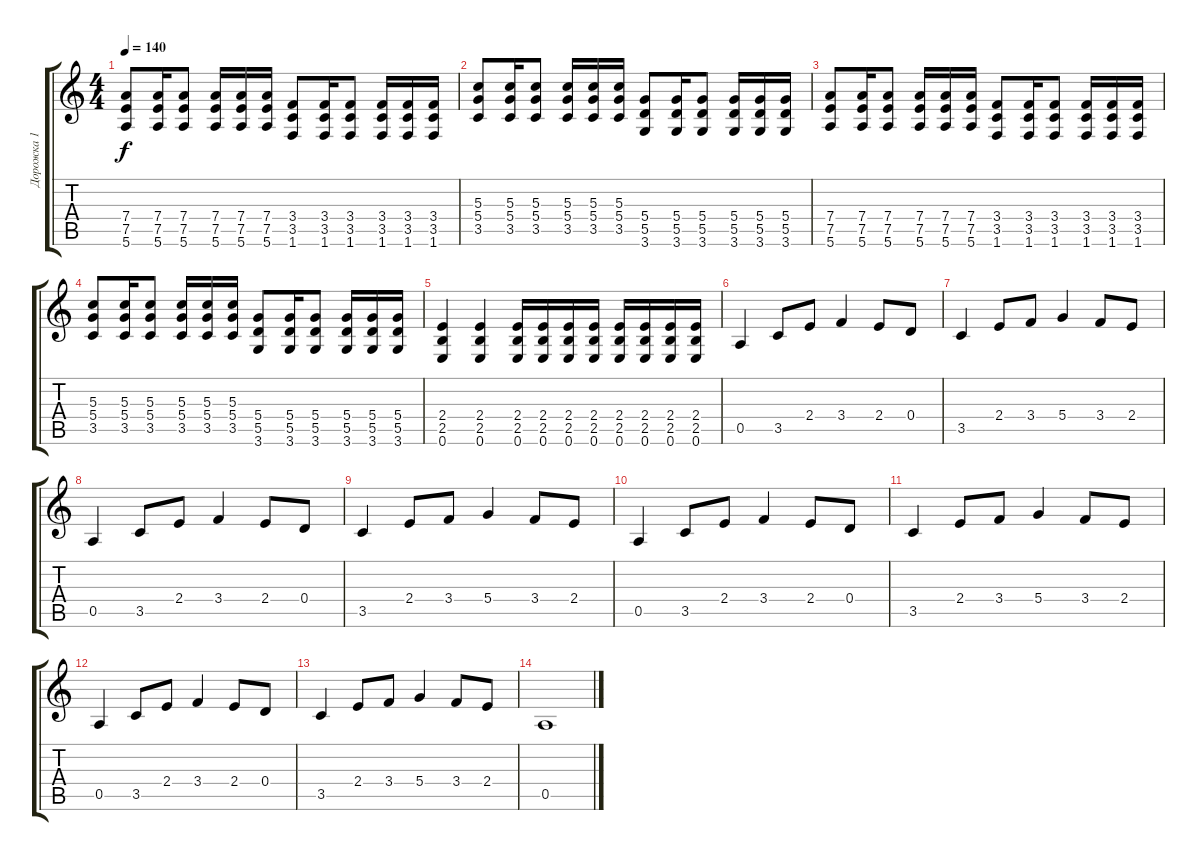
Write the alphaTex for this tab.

\track ("Дорожка 1" "Дорожка 1") {instrument distortionguitar}
\staff {score tabs}
\tuning (E4 B3 G3 D3 A2 E2) {hide}
\ts (4 4)
\tempo 140
\clef g2
\ks c
(7.4 7.5 5.6).8{dy f} (7.4 7.5 5.6).16 (7.4 7.5 5.6).8 (7.4 7.5 5.6).16 (7.4 7.5 5.6).16 (7.4 7.5 5.6).16 (3.4 3.5 1.6).8 (3.4 3.5 1.6).16 (3.4 3.5 1.6).8 (3.4 3.5 1.6).16 (3.4 3.5 1.6).16 (3.4 3.5 1.6).16 |
(5.3 5.4 3.5).8 (5.3 5.4 3.5).16 (5.3 5.4 3.5).8 (5.3 5.4 3.5).16 (5.3 5.4 3.5).16 (5.3 5.4 3.5).16 (5.4 5.5 3.6).8 (5.4 5.5 3.6).16 (5.4 5.5 3.6).8 (5.4 5.5 3.6).16 (5.4 5.5 3.6).16 (5.4 5.5 3.6).16 |
(7.4 7.5 5.6).8 (7.4 7.5 5.6).16 (7.4 7.5 5.6).8 (7.4 7.5 5.6).16 (7.4 7.5 5.6).16 (7.4 7.5 5.6).16 (3.4 3.5 1.6).8 (3.4 3.5 1.6).16 (3.4 3.5 1.6).8 (3.4 3.5 1.6).16 (3.4 3.5 1.6).16 (3.4 3.5 1.6).16 |
(5.3 5.4 3.5).8 (5.3 5.4 3.5).16 (5.3 5.4 3.5).8 (5.3 5.4 3.5).16 (5.3 5.4 3.5).16 (5.3 5.4 3.5).16 (5.4 5.5 3.6).8 (5.4 5.5 3.6).16 (5.4 5.5 3.6).8 (5.4 5.5 3.6).16 (5.4 5.5 3.6).16 (5.4 5.5 3.6).16 |
(2.4 2.5 0.6).4 (2.4 2.5 0.6).4 (2.4 2.5 0.6).16 (2.4 2.5 0.6).16 (2.4 2.5 0.6).16 (2.4 2.5 0.6).16 (2.4 2.5 0.6).16 (2.4 2.5 0.6).16 (2.4 2.5 0.6).16 (2.4 2.5 0.6).16 |
0.5.4 3.5.8 2.4.8 3.4.4 2.4.8 0.4.8 |
3.5.4 2.4.8 3.4.8 5.4.4 3.4.8 2.4.8 |
0.5.4 3.5.8 2.4.8 3.4.4 2.4.8 0.4.8 |
3.5.4 2.4.8 3.4.8 5.4.4 3.4.8 2.4.8 |
0.5.4 3.5.8 2.4.8 3.4.4 2.4.8 0.4.8 |
3.5.4 2.4.8 3.4.8 5.4.4 3.4.8 2.4.8 |
0.5.4 3.5.8 2.4.8 3.4.4 2.4.8 0.4.8 |
3.5.4 2.4.8 3.4.8 5.4.4 3.4.8 2.4.8 |
0.5.1
